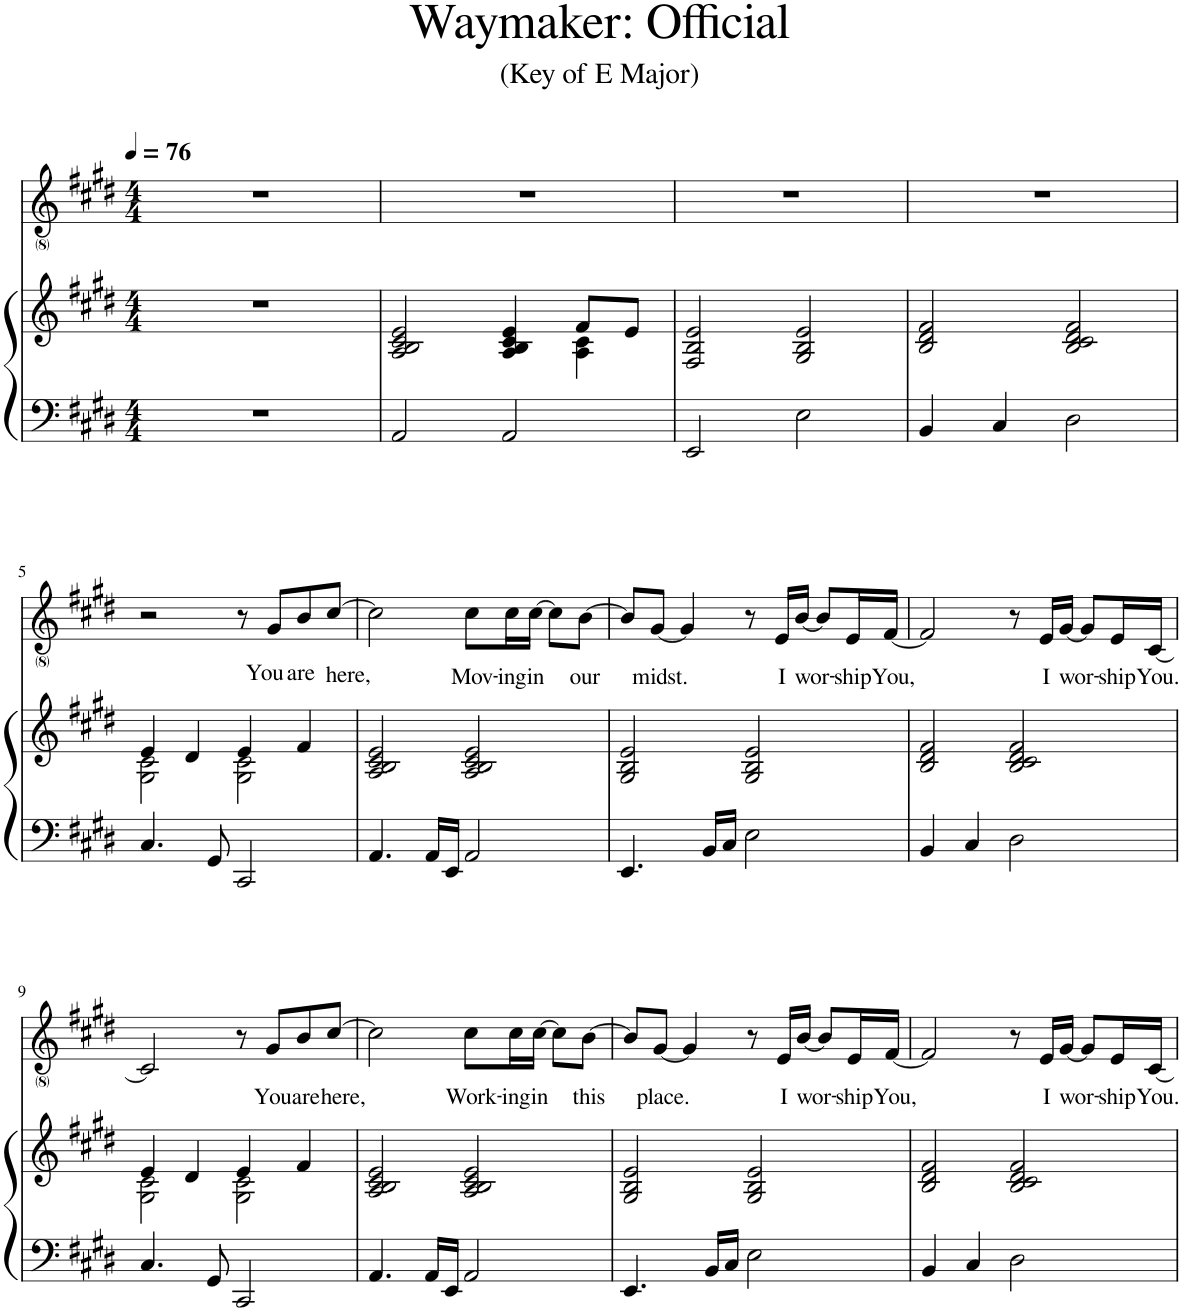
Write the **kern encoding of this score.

**kern	**kern	**kern	**text
*part2	*part2	*part1	*part1
*staff3	*staff2	*staff1	*staff1
*I"Piano	*	*I"Voice	*
*I'Pno	*	*I'V	*
*clefF4	*clefG2	*clefG2	*
*k[f#c#g#d#]	*k[f#c#g#d#]	*k[f#c#g#d#]	*
*M4/4	*M4/4	*M4/4	*
*MM76	*MM76	*MM76	*
=1	=1	=1	=1
1r	1r	1r	.
=2	=2	=2	=2
*	*^	*	*
2AA/	2A/ 2B/ 2c#/ 2e/	2.ryy	1r	.
2AA/	4A/ 4B/ 4c#/ 4e/	.	.	.
.	8f#/L	4A\ 4c#\	.	.
.	8e/J	.	.	.
*	*v	*v	*	*
=3	=3	=3	=3
2EE/	2F#/ 2B/ 2e/	1r	.
2E\	2G#/ 2B/ 2e/	.	.
=4	=4	=4	=4
4BB/	2B/ 2d#/ 2f#/	1r	.
4C#/	.	.	.
2D#\	2B/ 2c#/ 2d#/ 2f#/	.	.
!!LO:LB:g=z
=5	=5	=5	=5
*	*^	*	*
4.C#/	4e/	2G#\ 2c#\	2r	.
.	4d#/	.	.	.
8GG#/	.	.	.	.
2CC#/	4e/	2G#\ 2c#\	8r	.
!	!	!	!	!LO:LY:b
.	.	.	8g#/L	You
!	!	!	!	!LO:LY:b
.	4f#/	.	8b/	are
!	!	!	!	!LO:LY:b
.	.	.	[8cc#/J	here,
*	*v	*v	*	*
=6	=6	=6	=6
4.AA/	2A/ 2B/ 2c#/ 2e/	2cc#\]	.
16AA/LL	.	.	.
16EE/JJ	.	.	.
!	!	!	!LO:LY:b
2AA/	2A/ 2B/ 2c#/ 2e/	8cc#\L	Mov-
!	!	!	!LO:LY:b
.	.	16cc#\L	-ing
!	!	!	!LO:LY:b
.	.	[16cc#\JJ	in
.	.	8cc#\L]	.
!	!	!	!LO:LY:b
.	.	[8b\J	our
=7	=7	=7	=7
4.EE/	2G#/ 2B/ 2e/	8b/L]	.
!	!	!	!LO:LY:b
.	.	[8g#/J	midst.
.	.	4g#/]	.
16BB/LL	.	.	.
16C#/JJ	.	.	.
2E\	2G#/ 2B/ 2e/	8r	.
!	!	!	!LO:LY:b
.	.	16e/LL	I
!	!	!	!LO:LY:b
.	.	[16b/JJ	wor-
.	.	8b/L]	.
!	!	!	!LO:LY:b
.	.	16e/L	ship
!	!	!	!LO:LY:b
.	.	[16f#/JJ	You,
=8	=8	=8	=8
4BB/	2B/ 2d#/ 2f#/	2f#/]	.
4C#/	.	.	.
2D#\	2B/ 2c#/ 2d#/ 2f#/	8r	.
!	!	!	!LO:LY:b
.	.	16e/LL	I
!	!	!	!LO:LY:b
.	.	[16g#/JJ	wor-
.	.	8g#/L]	.
!	!	!	!LO:LY:b
.	.	16e/L	ship
!	!	!	!LO:LY:b
.	.	[16c#/JJ	You.
!!LO:LB:g=z
=9	=9	=9	=9
*	*^	*	*
4.C#/	4e/	2G#\ 2c#\	2c#/]	.
.	4d#/	.	.	.
8GG#/	.	.	.	.
2CC#/	4e/	2G#\ 2c#\	8r	.
!	!	!	!	!LO:LY:b
.	.	.	8g#/L	You
!	!	!	!	!LO:LY:b
.	4f#/	.	8b/	are
!	!	!	!	!LO:LY:b
.	.	.	[8cc#/J	here,
*	*v	*v	*	*
=10	=10	=10	=10
4.AA/	2A/ 2B/ 2c#/ 2e/	2cc#\]	.
16AA/LL	.	.	.
16EE/JJ	.	.	.
!	!	!	!LO:LY:b
2AA/	2A/ 2B/ 2c#/ 2e/	8cc#\L	Work-
!	!	!	!LO:LY:b
.	.	16cc#\L	-ing
!	!	!	!LO:LY:b
.	.	[16cc#\JJ	in
.	.	8cc#\L]	.
!	!	!	!LO:LY:b
.	.	[8b\J	this
=11	=11	=11	=11
4.EE/	2G#/ 2B/ 2e/	8b/L]	.
!	!	!	!LO:LY:b
.	.	[8g#/J	place.
.	.	4g#/]	.
16BB/LL	.	.	.
16C#/JJ	.	.	.
2E\	2G#/ 2B/ 2e/	8r	.
!	!	!	!LO:LY:b
.	.	16e/LL	I
!	!	!	!LO:LY:b
.	.	[16b/JJ	wor-
.	.	8b/L]	.
!	!	!	!LO:LY:b
.	.	16e/L	ship
!	!	!	!LO:LY:b
.	.	[16f#/JJ	You,
=12	=12	=12	=12
4BB/	2B/ 2d#/ 2f#/	2f#/]	.
4C#/	.	.	.
2D#\	2B/ 2c#/ 2d#/ 2f#/	8r	.
!	!	!	!LO:LY:b
.	.	16e/LL	I
!	!	!	!LO:LY:b
.	.	[16g#/JJ	wor-
.	.	8g#/L]	.
!	!	!	!LO:LY:b
.	.	16e/L	ship
!	!	!	!LO:LY:b
.	.	[16c#/JJ	You.
=	=	=	=
*-	*-	*-	*-
